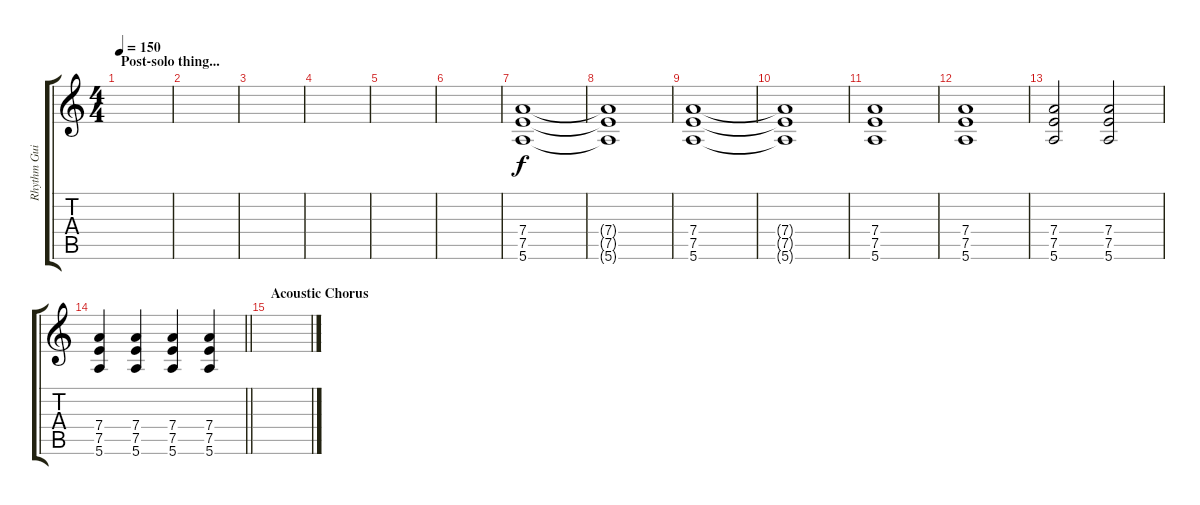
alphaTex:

\track ("Rhythm Guitar" "Rhythm Gui") {instrument distortionguitar}
\staff {score tabs}
\tuning (E4 B3 G3 D3 A2 E2) {hide}
\ts (4 4)
\section ("" "Post-solo thing...")
\tempo 150
\clef g2
\ks c
|
|
|
|
|
|
(7.4 7.5 5.6).1{volume 16 instrument distortionguitar} |
(7.4{t} 7.5{t} 5.6{t}).1 |
(7.4 7.5 5.6).1{volume 16 instrument distortionguitar} |
(7.4{t} 7.5{t} 5.6{t}).1 |
(7.4 7.5 5.6).1 |
(7.4 7.5 5.6).1 |
(7.4 7.5 5.6).2 (7.4 7.5 5.6).2 |
\barLineRight lightlight
(7.4 7.5 5.6).4 (7.4 7.5 5.6).4 (7.4 7.5 5.6).4 (7.4 7.5 5.6).4 |
\section ("" "Acoustic Chorus")
